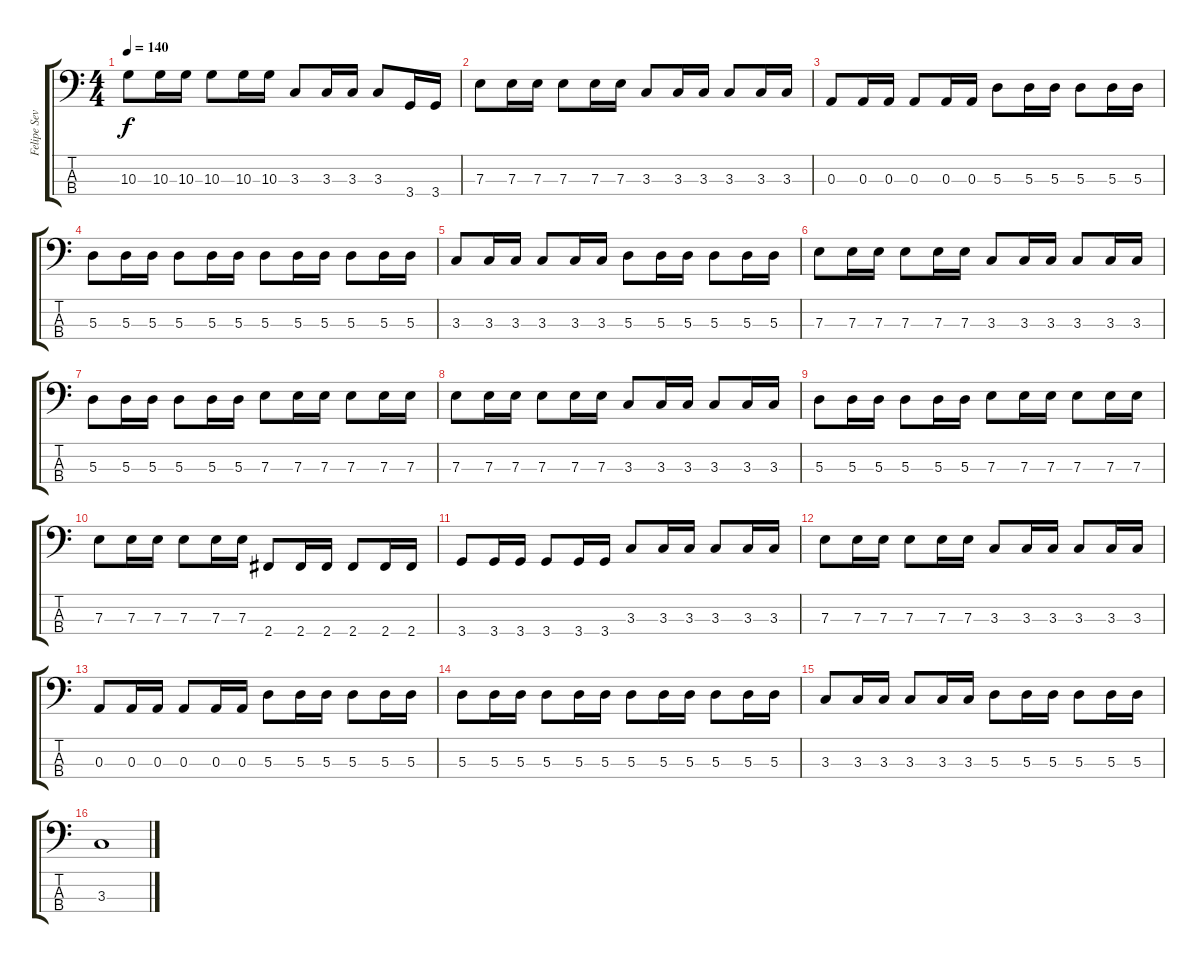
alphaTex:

\track ("Felipe Severino" "Felipe Sev") {instrument electricbassfinger}
\staff {score tabs}
\tuning (G2 D2 A1 E1) {hide}
\ts (4 4)
\tempo 140
\clef f4
\ks c
10.3.8{dy f} 10.3.16 10.3.16 10.3.8 10.3.16 10.3.16 3.3.8 3.3.16 3.3.16 3.3.8 3.4.16 3.4.16 |
7.3.8 7.3.16 7.3.16 7.3.8 7.3.16 7.3.16 3.3.8 3.3.16 3.3.16 3.3.8 3.3.16 3.3.16 |
0.3.8 0.3.16 0.3.16 0.3.8 0.3.16 0.3.16 5.3.8 5.3.16 5.3.16 5.3.8 5.3.16 5.3.16 |
5.3.8 5.3.16 5.3.16 5.3.8 5.3.16 5.3.16 5.3.8 5.3.16 5.3.16 5.3.8 5.3.16 5.3.16 |
3.3.8 3.3.16 3.3.16 3.3.8 3.3.16 3.3.16 5.3.8 5.3.16 5.3.16 5.3.8 5.3.16 5.3.16 |
7.3.8 7.3.16 7.3.16 7.3.8 7.3.16 7.3.16 3.3.8 3.3.16 3.3.16 3.3.8 3.3.16 3.3.16 |
5.3.8 5.3.16 5.3.16 5.3.8 5.3.16 5.3.16 7.3.8 7.3.16 7.3.16 7.3.8 7.3.16 7.3.16 |
7.3.8 7.3.16 7.3.16 7.3.8 7.3.16 7.3.16 3.3.8 3.3.16 3.3.16 3.3.8 3.3.16 3.3.16 |
5.3.8 5.3.16 5.3.16 5.3.8 5.3.16 5.3.16 7.3.8 7.3.16 7.3.16 7.3.8 7.3.16 7.3.16 |
7.3.8 7.3.16 7.3.16 7.3.8 7.3.16 7.3.16 2.4.8 2.4.16 2.4.16 2.4.8 2.4.16 2.4.16 |
3.4.8 3.4.16 3.4.16 3.4.8 3.4.16 3.4.16 3.3.8 3.3.16 3.3.16 3.3.8 3.3.16 3.3.16 |
7.3.8 7.3.16 7.3.16 7.3.8 7.3.16 7.3.16 3.3.8 3.3.16 3.3.16 3.3.8 3.3.16 3.3.16 |
0.3.8 0.3.16 0.3.16 0.3.8 0.3.16 0.3.16 5.3.8 5.3.16 5.3.16 5.3.8 5.3.16 5.3.16 |
5.3.8 5.3.16 5.3.16 5.3.8 5.3.16 5.3.16 5.3.8 5.3.16 5.3.16 5.3.8 5.3.16 5.3.16 |
3.3.8 3.3.16 3.3.16 3.3.8 3.3.16 3.3.16 5.3.8 5.3.16 5.3.16 5.3.8 5.3.16 5.3.16 |
3.3.1{volume 16 instrument fretlessbass}
